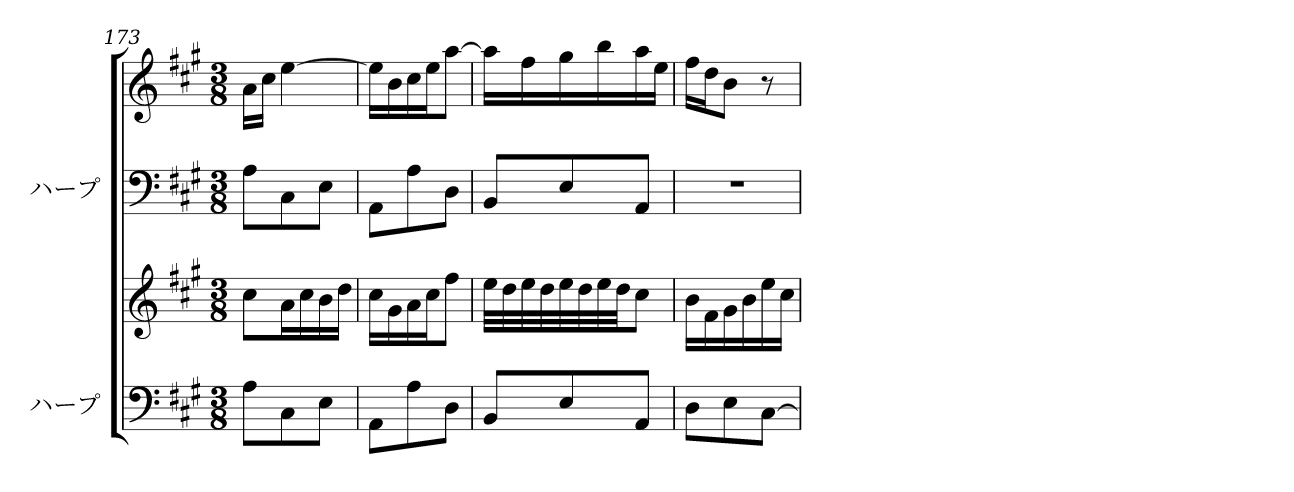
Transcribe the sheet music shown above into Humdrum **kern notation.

**kern	**kern	**kern	**kern
*part2	*part2	*part1	*part1
*staff4	*staff3	*staff2	*staff1
*I"ハープ	*	*I"ハープ	*
*clefF4	*clefG2	*clefF4	*clefG2
*k[f#c#g#]	*k[f#c#g#]	*k[f#c#g#]	*k[f#c#g#]
*M3/8	*M3/8	*M3/8	*M3/8
=173	=173	=173	=173
8A\L	8cc#\L	8A\L	16a\LL
.	.	.	16cc#\JJ
8C#\	16a\L	8C#\	[4ee\
.	16cc#\	.	.
8E\J	16b\	8E\J	.
.	16dd\JJ	.	.
=174	=174	=174	=174
8AA\L	16cc#\LL	8AA\L	16ee\LL]
.	16g#\	.	16b\
8A\	16a\	8A\	16cc#\
.	16cc#\J	.	16ee\J
8D\J	8ff#\J	8D\J	[8aa\J
=175	=175	=175	=175
8BB/L	32ee\LLL	8BB/L	16aa\LL]
.	32dd\	.	.
.	32ee\	.	16ff#\
.	32dd\	.	.
8E/	32ee\	8E/	16gg#\
.	32dd\	.	.
.	32ee\	.	16bb\
.	32dd\JJ	.	.
8AA/J	8cc#\J	8AA/J	16aa\
.	.	.	16ee\JJ
!!LO:LB:g=z
=176	=176	=176	=176
8D\L	16b\LL	4.r	16ff#\LL
.	16f#\	.	16dd\J
8E\	16g#\	.	8b\J
.	16b\	.	.
[8C#\J	16ee\	.	8r
.	16cc#\JJ	.	.
=	=	=	=
*-	*-	*-	*-
